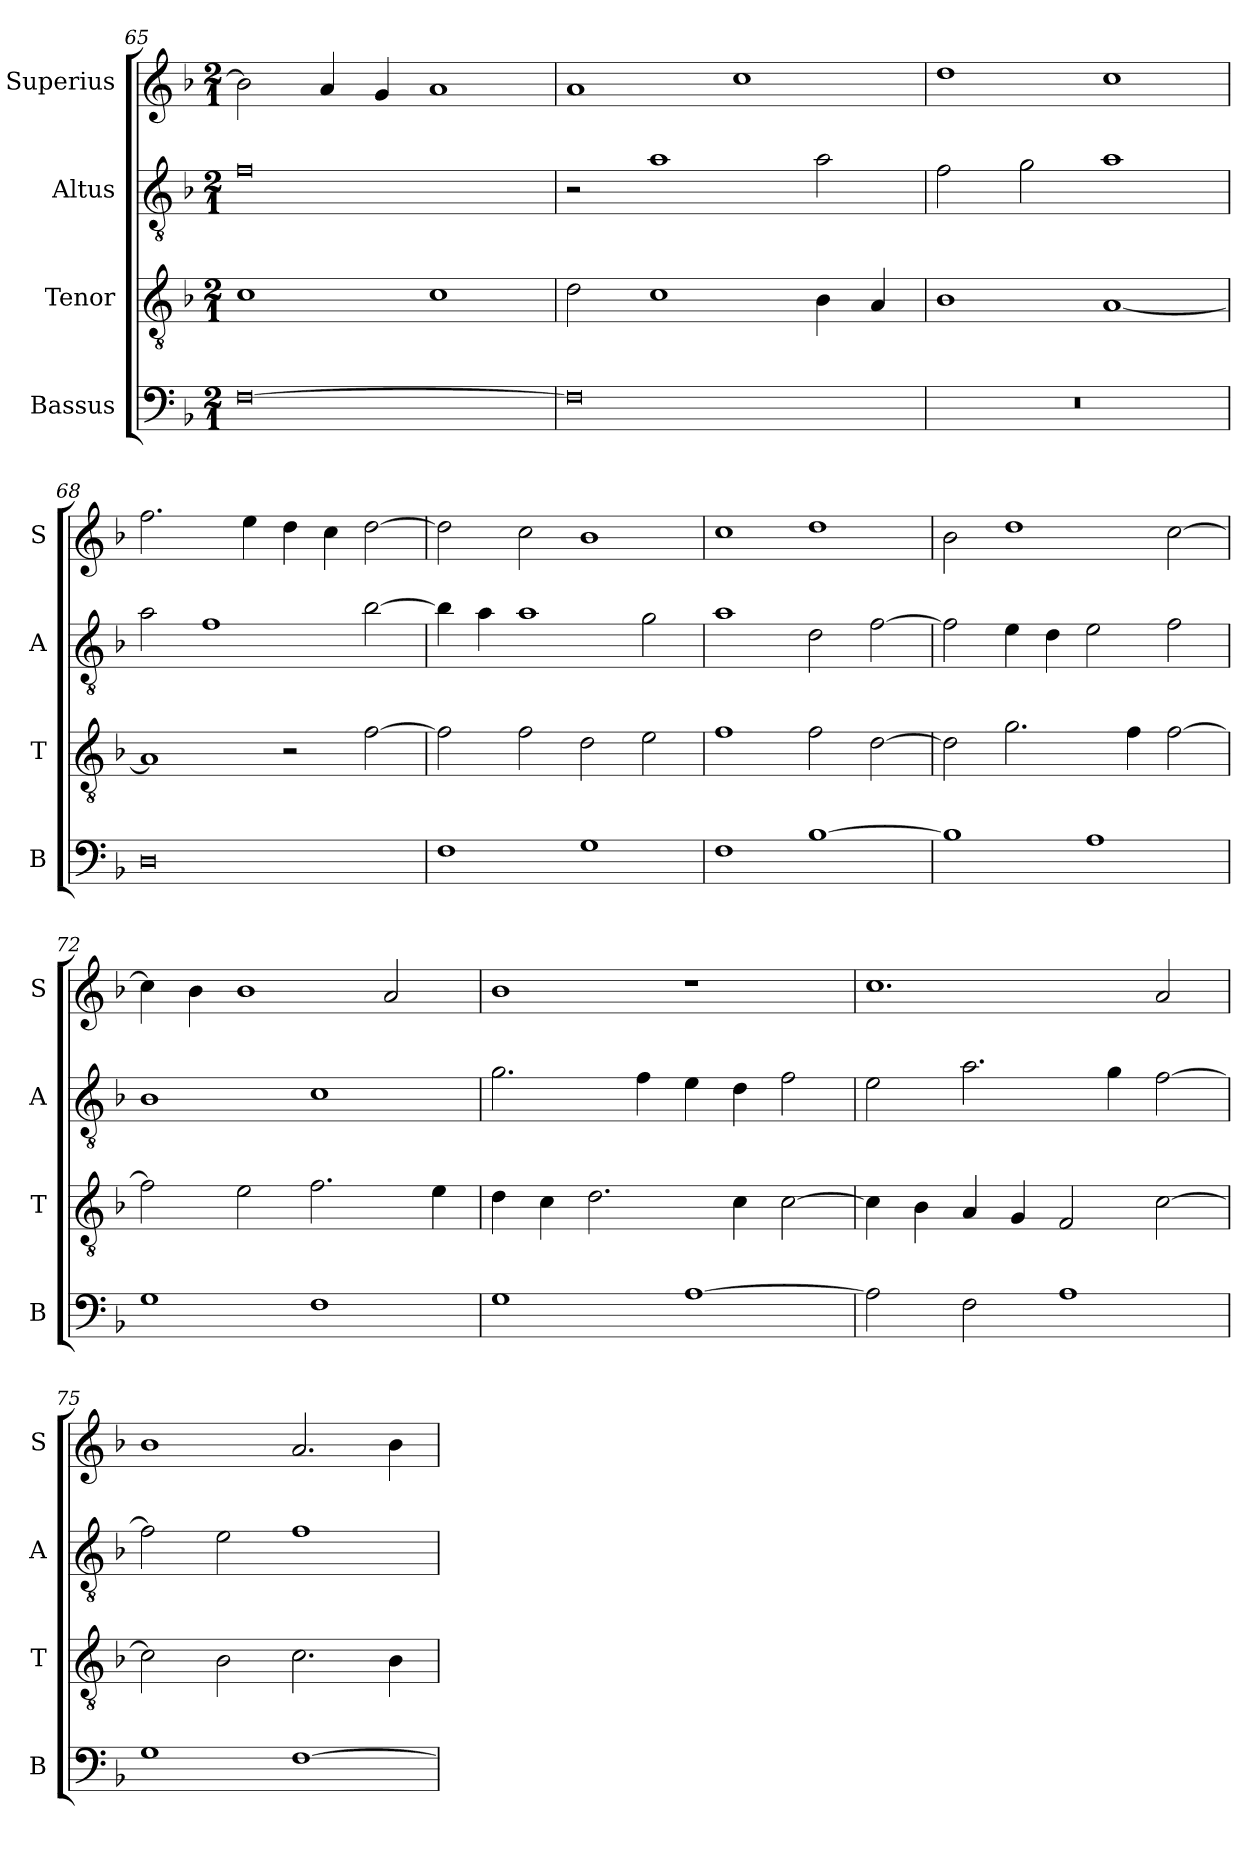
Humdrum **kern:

**kern	**kern	**kern	**kern
*part4	*part3	*part2	*part1
*staff4	*staff3	*staff2	*staff1
*I"Bassus	*I"Tenor	*I"Altus	*I"Superius
*I'B	*I'T	*I'A	*I'S
*clefF4	*clefGv2	*clefGv2	*clefG2
*k[b-]	*k[b-]	*k[b-]	*k[b-]
*F:	*F:	*F:	*F:
*M2/1	*M2/1	*M2/1	*M2/1
=65	=65	=65	=65
[0F	1c	0f	2b-]
.	.	.	4a
.	.	.	4g
.	1c	.	1a
=66	=66	=66	=66
0F]	2d	2r	1a
.	1c	1a	.
.	.	.	1cc
.	4B-	2a	.
.	4A	.	.
=67	=67	=67	=67
0r	1B-	2f	1dd
.	.	2g	.
.	[1A	1a	1cc
=68	=68	=68	=68
0D	1A]	2a	2.ff
.	.	1f	.
.	.	.	4ee
.	2r	.	4dd
.	.	.	4cc
.	[2f	[2b-	[2dd
=69	=69	=69	=69
1F	2f]	4b-]	2dd]
.	.	4a	.
.	2f	1a	2cc
1G	2d	.	1b-
.	2e	2g	.
=70	=70	=70	=70
1F	1f	1a	1cc
[1B-	2f	2d	1dd
.	[2d	[2f	.
=71	=71	=71	=71
1B-]	2d]	2f]	2b-
.	2.g	4e	1dd
.	.	4d	.
1A	.	2e	.
.	4f	.	.
.	[2f	2f	[2cc
=72	=72	=72	=72
1G	2f]	1B-	4cc]
.	.	.	4b-
.	2e	.	1b-
1F	2.f	1c	.
.	.	.	2a
.	4e	.	.
=73	=73	=73	=73
1G	4d	2.g	1b-
.	4c	.	.
.	2.d	.	.
.	.	4f	.
[1A	.	4e	1r
.	4c	4d	.
.	[2c	2f	.
=74	=74	=74	=74
2A]	4c]	2e	1.cc
.	4B-	.	.
2F	4A	2.a	.
.	4G	.	.
1A	2F	.	.
.	.	4g	.
.	[2c	[2f	2a
=75	=75	=75	=75
1G	2c]	2f]	1b-
.	2B-	2e	.
[1F	2.c	1f	2.a
.	4B-	.	4b-
=	=	=	=
*-	*-	*-	*-
